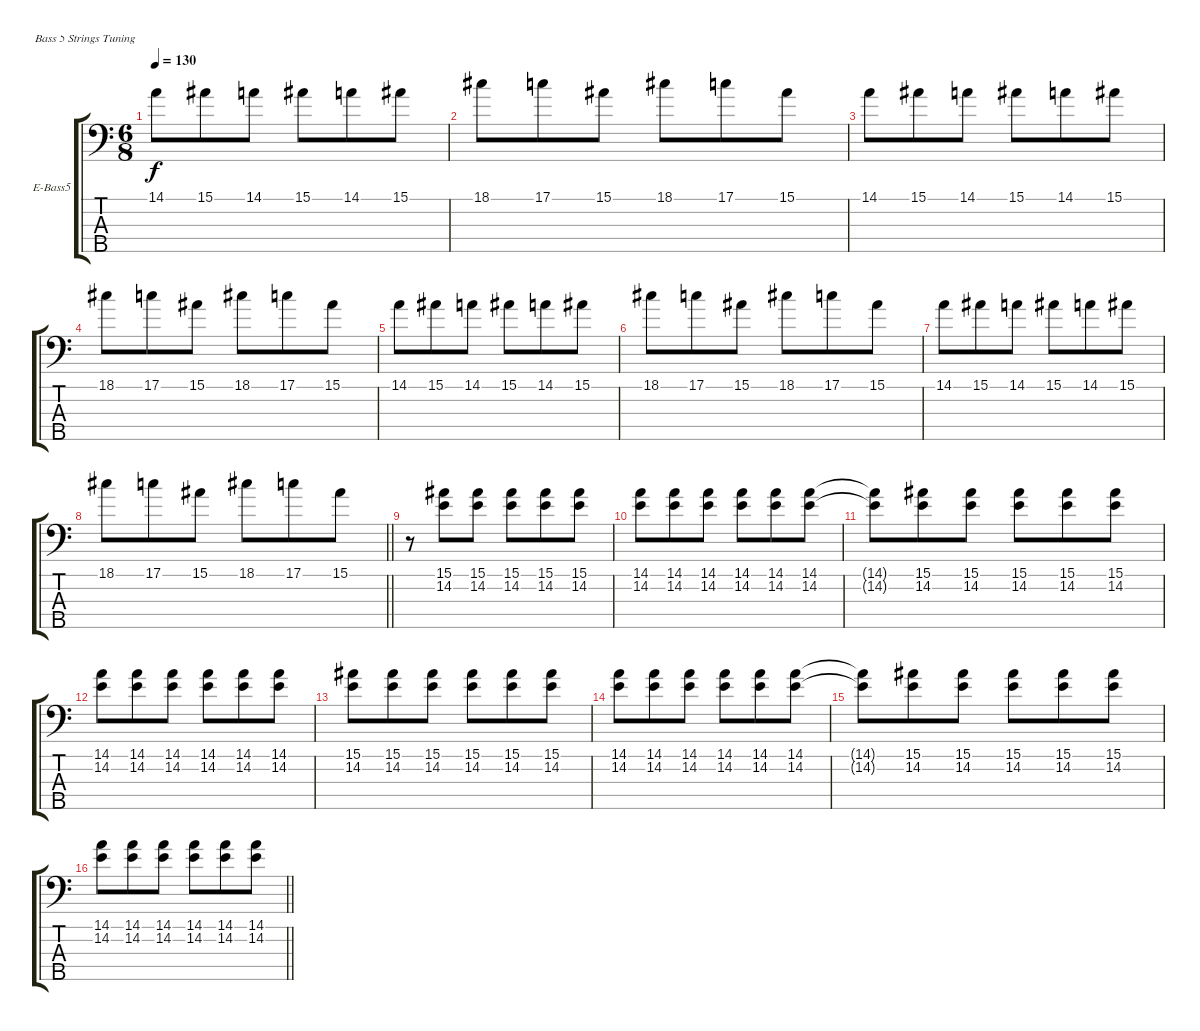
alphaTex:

\bracketExtendMode groupsimilarinstruments
\firstSystemTrackNameOrientation horizontal
\otherSystemsTrackNameOrientation horizontal
\track ("bass (Andrey Stefnuk)" "E-Bass5") {instrument electricbassfinger}
\staff {score tabs}
\tuning (G2 D2 A1 E1 B0)
\ts (6 8)
\tempo 130
\clef f4
\ks aminor
14.1.8{dy f} 15.1.8 14.1.8 15.1.8 14.1.8 15.1.8 |
18.1.8 17.1.8 15.1.8 18.1.8 17.1.8 15.1.8 |
14.1.8 15.1.8 14.1.8 15.1.8 14.1.8 15.1.8 |
18.1.8 17.1.8 15.1.8 18.1.8 17.1.8 15.1.8 |
14.1.8 15.1.8 14.1.8 15.1.8 14.1.8 15.1.8 |
18.1.8 17.1.8 15.1.8 18.1.8 17.1.8 15.1.8 |
14.1.8 15.1.8 14.1.8 15.1.8 14.1.8 15.1.8 |
\barLineRight lightlight
18.1.8 17.1.8 15.1.8 18.1.8 17.1.8 15.1.8 |
r.8 (15.1 14.2).8 (15.1 14.2).8 (15.1 14.2).8 (15.1 14.2).8 (15.1 14.2).8 |
(14.1 14.2).8 (14.1 14.2).8 (14.1 14.2).8 (14.1 14.2).8 (14.1 14.2).8 (14.1 14.2).8 |
(14.1{t} 14.2{t}).8 (15.1 14.2).8 (15.1 14.2).8 (15.1 14.2).8 (15.1 14.2).8 (15.1 14.2).8 |
(14.1 14.2).8 (14.1 14.2).8 (14.1 14.2).8 (14.1 14.2).8 (14.1 14.2).8 (14.1 14.2).8 |
(15.1 14.2).8 (15.1 14.2).8 (15.1 14.2).8 (15.1 14.2).8 (15.1 14.2).8 (15.1 14.2).8 |
(14.1 14.2).8 (14.1 14.2).8 (14.1 14.2).8 (14.1 14.2).8 (14.1 14.2).8 (14.1 14.2).8 |
(14.1{t} 14.2{t}).8 (15.1 14.2).8 (15.1 14.2).8 (15.1 14.2).8 (15.1 14.2).8 (15.1 14.2).8 |
\barLineRight lightlight
(14.1 14.2).8 (14.1 14.2).8 (14.1 14.2).8 (14.1 14.2).8 (14.1 14.2).8 (14.1 14.2).8
